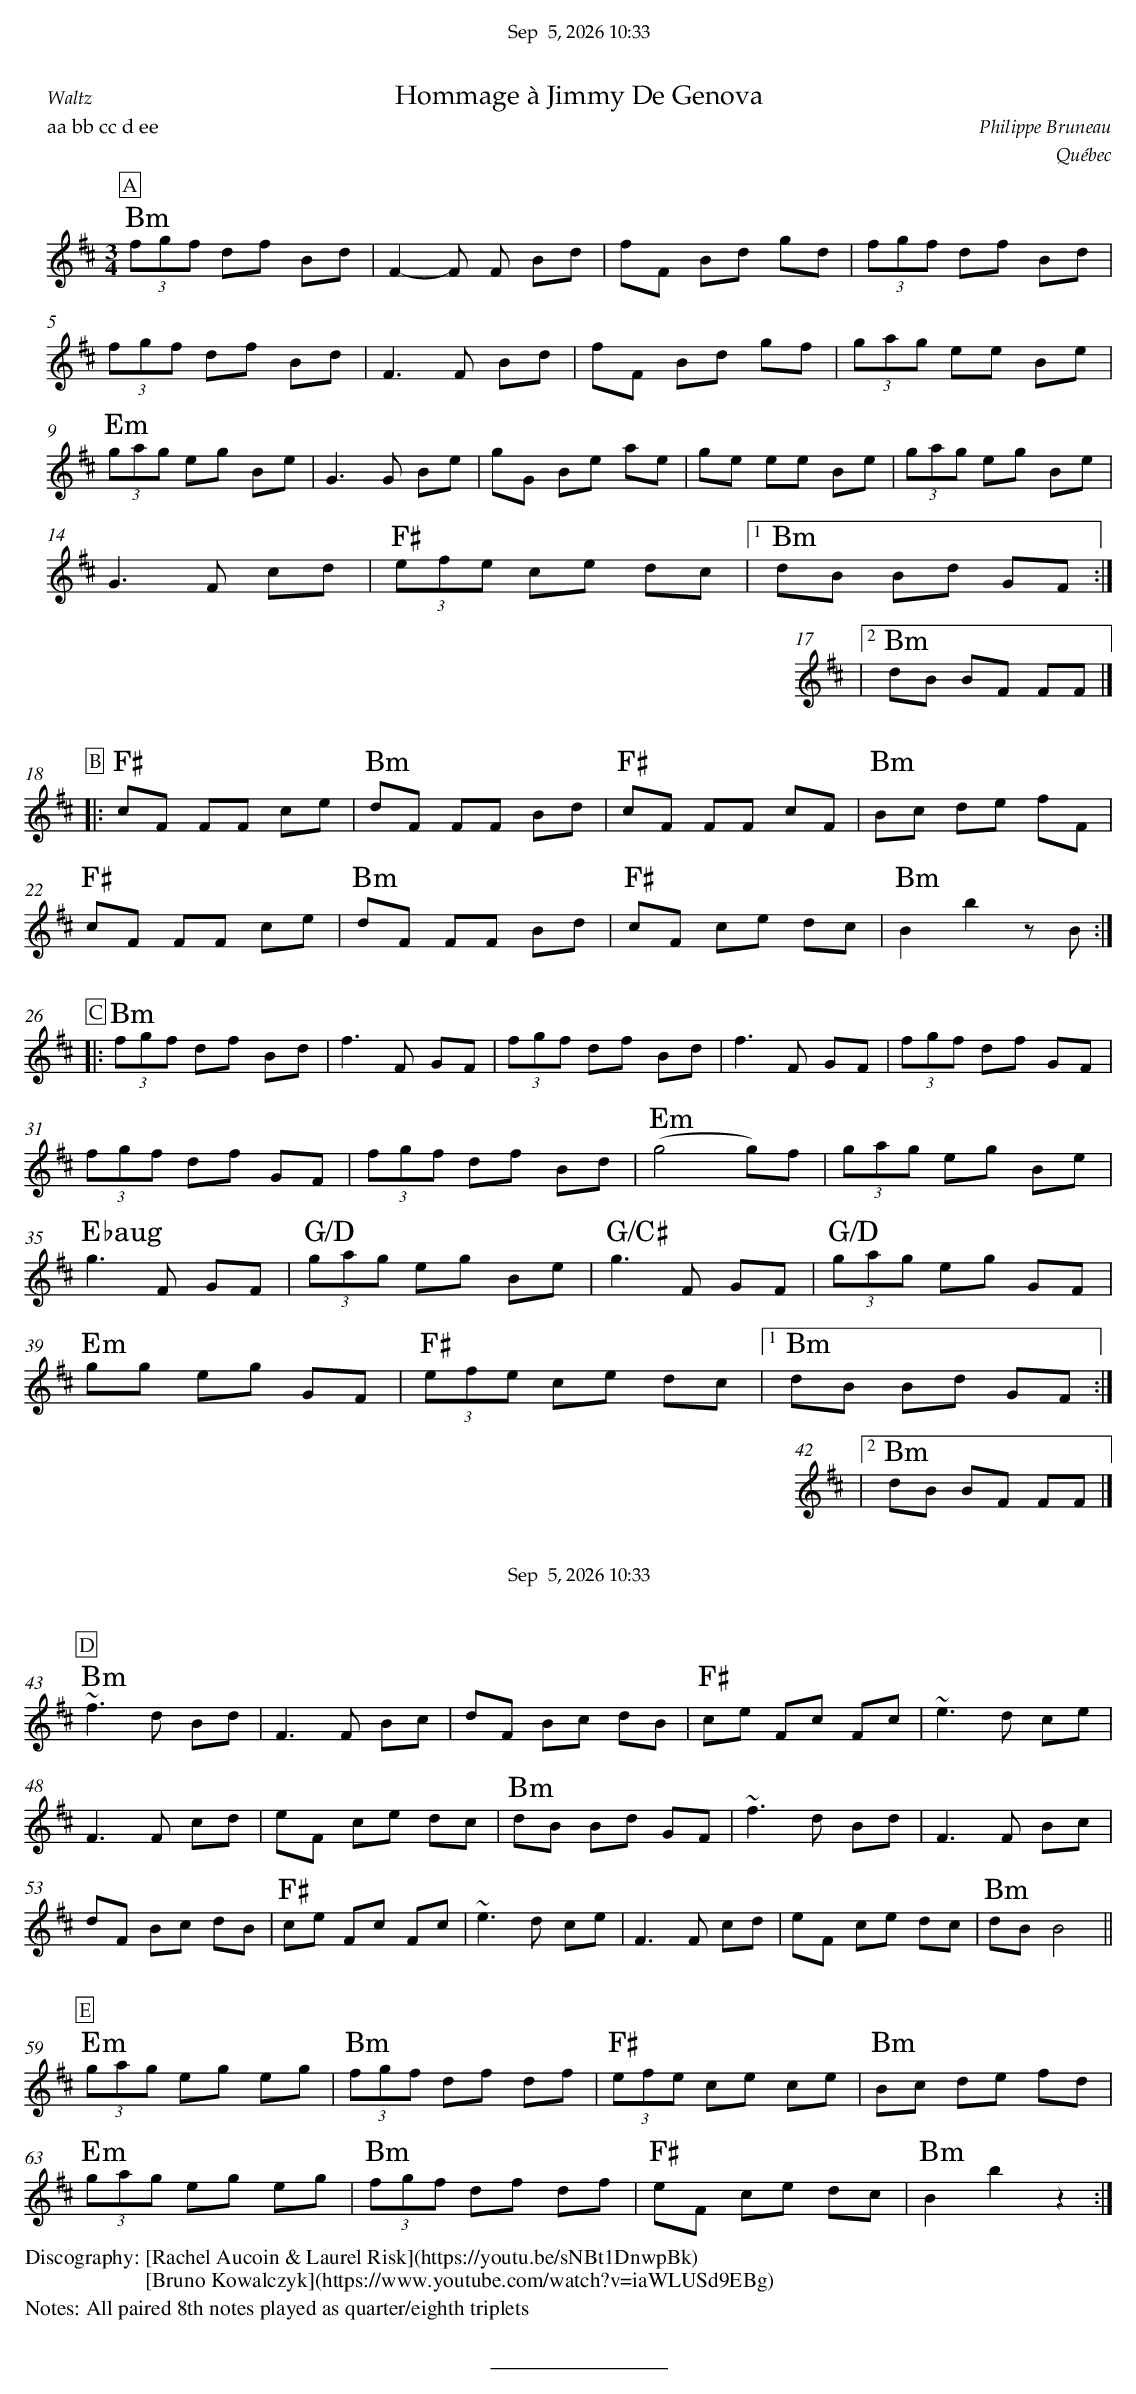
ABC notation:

X:1
T:Hommage à Jimmy De Genova
C:Philippe Bruneau
O:Québec
P:aa bb cc d ee
M:3/4
L:1/8
K:Bmin
P:A
"Bm"(3fgf df Bd | F2-F F Bd|fF Bd gd|(3fgf df Bd|
(3fgf df Bd|F3 F Bd|fF Bd gf|(3gag ee Be|
"Em"(3gag eg Be|G3 G Be|gG Be ae|ge ee Be|(3gag eg Be|
G3 F cd|"F#"(3efe ce dc|1 "Bm"dB Bd GF:|
|2 "Bm"dB BF FF|]
%%vskip 0.5cm
P:B
|:"F#"cF FF ce|"Bm"dF FF Bd|"F#"cF FF cF|"Bm"Bc de fF|
"F#"cF FF ce|"Bm"dF FF Bd|"F#"cF ce dc|"Bm"B2b2 zB:|
%%vskip 0.5cm
P:C
|:"Bm"(3fgf df Bd|f3 F GF|(3fgf df Bd|f3 F GF|(3fgf df GF|
(3fgf df GF|(3fgf df Bd|"Em"(g4 g)f|(3gag eg Be|
"Ebaug"g3 F GF|"G/D"(3gag eg Be|"G/C#"g3 F GF|"G/D"(3gag eg GF|
"Em"gg eg GF|"F#"(3efe ce dc|1 "Bm"dB Bd GF:|
|2 "Bm"dB BF FF|]
%%vskip 0.5cm
P:D
"Bm"~f3 d Bd|F3 F Bc|dF Bc dB|"F#"ce Fc Fc|~e3 d ce|
F3 F cd|eF ce dc|"Bm"dB Bd GF|~f3 d Bd|F3 F Bc|
dF Bc dB|"F#"ce Fc Fc|~e3 d ce|F3 F cd|eF ce dc|"Bm"dB B4||
%%vskip 0.5cm
P:E
"Em"(3gag eg eg|"Bm"(3fgf df df|"F#"(3efe ce ce|"Bm"Bc de fd|
"Em" (3gag eg eg|"Bm"(3fgf df df|"F#"eF ce dc|"Bm"B2 b2z2:|]
